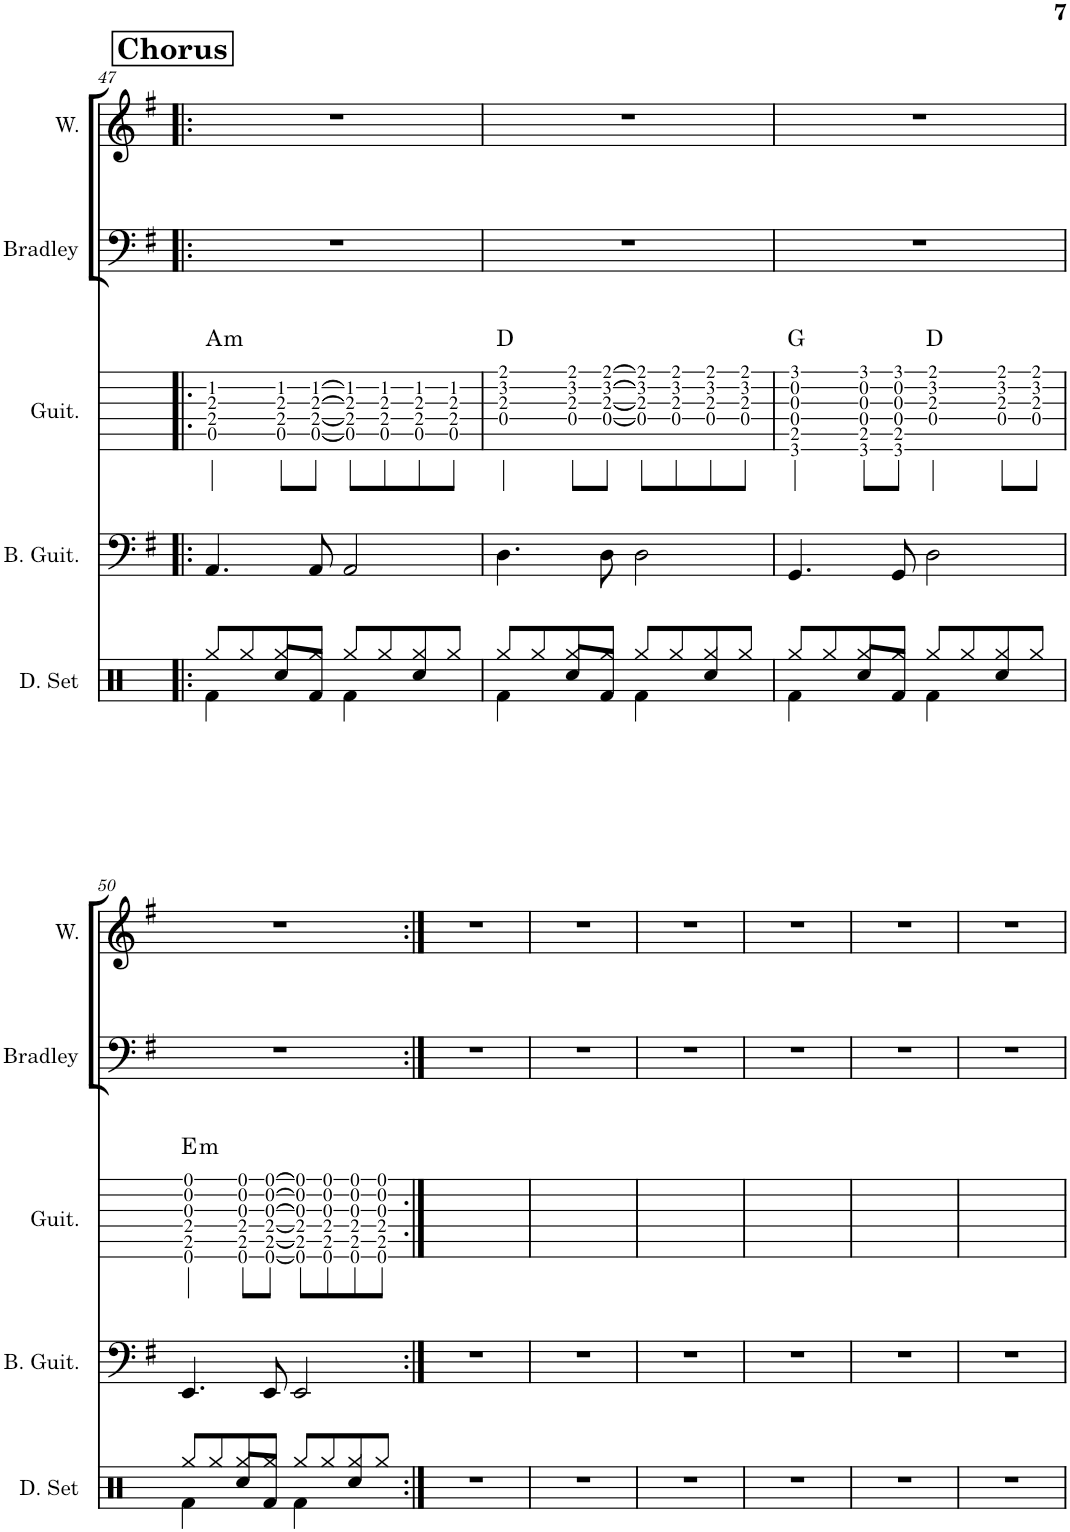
**kern	**kern	**kern	**harte	**kern	**kern
*part5	*part4	*part3	*part3	*part2	*part1
*staff5	*staff4	*staff3	*	*staff2	*staff1
*I"Drumset	*I"Bass Guitar	*I"Acoustic Guitar	*	*I"Bradley Cooper	*I"Women
*I'D. Set	*I'B. Guit.	*I'Guit.	*	*I'Bradley	*I'W.
!!LO:PB:g=z
*clefX	*clefF4	*	*	*clefF4	*clefG2
*	*Trd7c12	*	*	*	*
*k[]	*k[f#]	*k[f#]	*	*k[f#]	*k[f#]
*M4/4	*M4/4	*M4/4	*	*M4/4	*M4/4
!!LO:REH:place=s1:a:B:cj:fs=14:t=Chorus
=47!|:	=47!|:	=47!|:	=47!|:	=47!|:	=47!|:
*^	*	*	*	*	*
!	!	!	!	!LO:H:kt=m	!	!
8Rgg/L	4Rf\	4.AA/	4AA\ 4E\ 4A\ 4c\	A:min	1r	1r
8Rgg/	.	.	.	.	.	.
8Rgg/	8Rcc/L	.	8AA\ 8E\ 8A\ 8c\L	.	.	.
8Rgg/J	8Rf/J	8AA/	[8AA\ [8E\ [8A\ [8c\J	.	.	.
8Rgg/L	4Rf\	2AA/	8AA\] 8E\] 8A\] 8c\]L	.	.	.
8Rgg/	.	.	8AA\ 8E\ 8A\ 8c\	.	.	.
8Rgg/	4Rcc/	.	8AA\ 8E\ 8A\ 8c\	.	.	.
8Rgg/J	.	.	8AA\ 8E\ 8A\ 8c\J	.	.	.
=48	=48	=48	=48	=48	=48	=48
8Rgg/L	4Rf\	4.D\	4D\ 4A\ 4d\ 4f#\	D:maj	1r	1r
8Rgg/	.	.	.	.	.	.
8Rgg/	8Rcc/L	.	8D\ 8A\ 8d\ 8f#\L	.	.	.
8Rgg/J	8Rf/J	8D\	[8D\ [8A\ [8d\ [8f#\J	.	.	.
8Rgg/L	4Rf\	2D\	8D\] 8A\] 8d\] 8f#\]L	.	.	.
8Rgg/	.	.	8D\ 8A\ 8d\ 8f#\	.	.	.
8Rgg/	4Rcc/	.	8D\ 8A\ 8d\ 8f#\	.	.	.
8Rgg/J	.	.	8D\ 8A\ 8d\ 8f#\J	.	.	.
=49	=49	=49	=49	=49	=49	=49
8Rgg/L	4Rf\	4.GG/	4GG\ 4BB\ 4D\ 4G\ 4B\ 4g\	G:maj	1r	1r
8Rgg/	.	.	.	.	.	.
8Rgg/	8Rcc/L	.	8GG\ 8BB\ 8D\ 8G\ 8B\ 8g\L	.	.	.
8Rgg/J	8Rf/J	8GG/	8GG\ 8BB\ 8D\ 8G\ 8B\ 8g\J	.	.	.
8Rgg/L	4Rf\	2D\	4D\ 4A\ 4d\ 4f#\	D:maj	.	.
8Rgg/	.	.	.	.	.	.
8Rgg/	4Rcc/	.	8D\ 8A\ 8d\ 8f#\L	.	.	.
8Rgg/J	.	.	8D\ 8A\ 8d\ 8f#\J	.	.	.
!!LO:LB:g=z
=50	=50	=50	=50	=50	=50	=50
!	!	!	!	!LO:H:kt=m	!	!
8Rgg/L	4Rf\	4.EE/	4EE\ 4BB\ 4E\ 4G\ 4B\ 4e\	E:min	1r	1r
8Rgg/	.	.	.	.	.	.
8Rgg/	8Rcc/L	.	8EE\ 8BB\ 8E\ 8G\ 8B\ 8e\L	.	.	.
8Rgg/J	8Rf/J	8EE/	[8EE\ [8BB\ [8E\ [8G\ [8B\ [8e\J	.	.	.
8Rgg/L	4Rf\	2EE/	8EE\] 8BB\] 8E\] 8G\] 8B\] 8e\]L	.	.	.
8Rgg/	.	.	8EE\ 8BB\ 8E\ 8G\ 8B\ 8e\	.	.	.
8Rgg/	4Rcc/	.	8EE\ 8BB\ 8E\ 8G\ 8B\ 8e\	.	.	.
8Rgg/J	.	.	8EE\ 8BB\ 8E\ 8G\ 8B\ 8e\J	.	.	.
*v	*v	*	*	*	*	*
=51:|!	=51:|!	=51:|!	=51:|!	=51:|!	=51:|!
1r	1r	1r	.	1r	1r
=52	=52	=52	=52	=52	=52
1r	1r	1r	.	1r	1r
=53	=53	=53	=53	=53	=53
1r	1r	1r	.	1r	1r
=54	=54	=54	=54	=54	=54
1r	1r	1r	.	1r	1r
=55	=55	=55	=55	=55	=55
1r	1r	1r	.	1r	1r
=56	=56	=56	=56	=56	=56
1r	1r	1r	.	1r	1r
=	=	=	=	=	=
*-	*-	*-	*-	*-	*-
